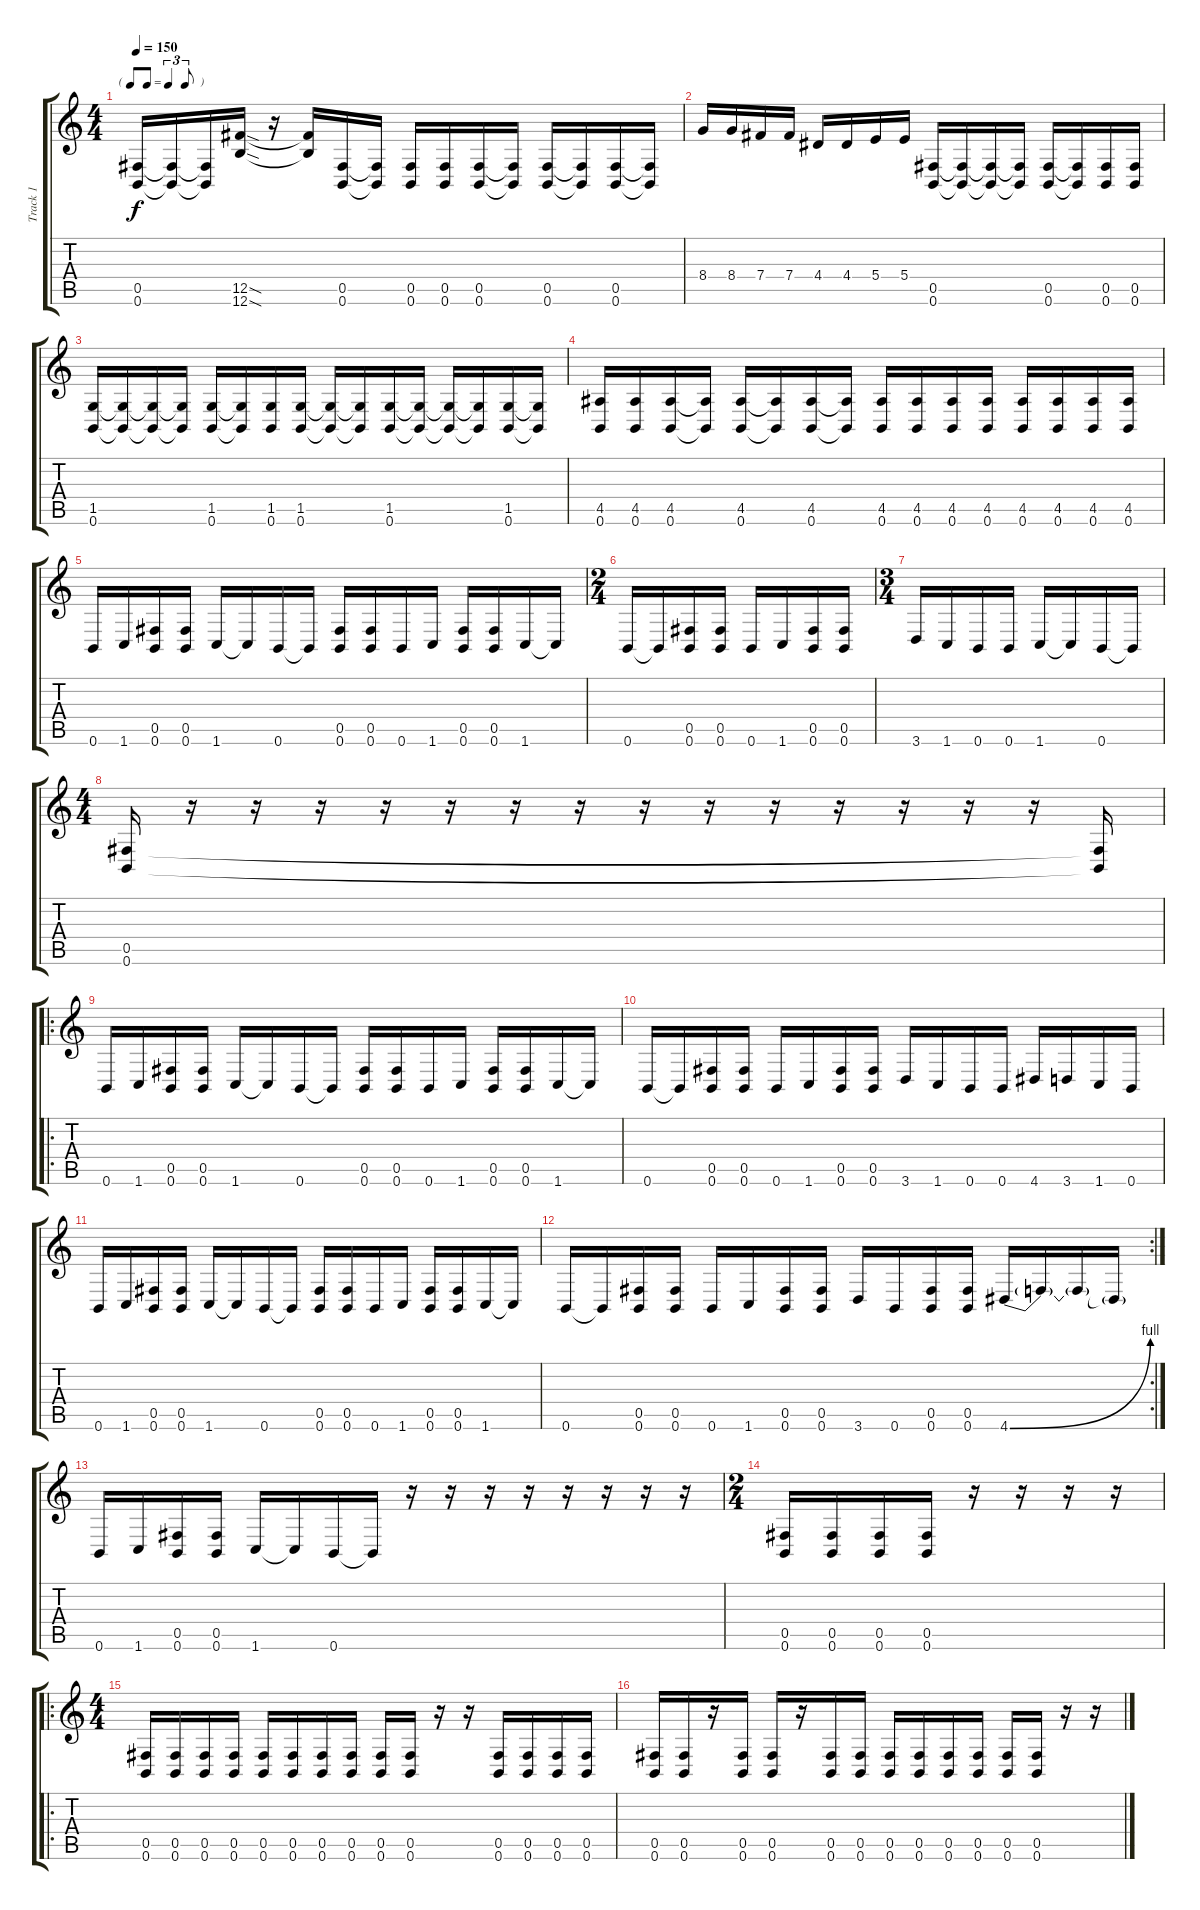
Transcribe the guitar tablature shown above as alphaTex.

\track ("Track 1" "Track 1") {instrument distortionguitar}
\staff {score tabs}
\tuning (Db4 Ab3 E3 B2 Gb2 B1) {hide}
\ts (4 4)
\tf triplet8th
\tempo 150
\clef g2
\ks c
(0.5 0.6).16{dy f} (0.5{t} 0.6{t}).16 (0.5{t} 0.6{t}).16 (12.5{sod} 12.6{sod}).16 r.16 (12.5{t} 12.6{t}).16 (0.5 0.6).16 (0.5{t} 0.6{t}).16 (0.5 0.6).16 (0.5 0.6).16 (0.5 0.6).16 (0.5{t} 0.6{t}).16 (0.5 0.6).16 (0.5{t} 0.6{t}).16 (0.5 0.6).16 (0.5{t} 0.6{t}).16 |
8.4.16 8.4.16 7.4.16 7.4.16 4.4.16 4.4.16 5.4.16 5.4.16 (0.5 0.6).16 (0.5{t} 0.6{t}).16 (0.5{t} 0.6{t}).16 (0.5{t} 0.6{t}).16 (0.5 0.6).16 (0.5{t} 0.6{t}).16 (0.5 0.6).16 (0.5 0.6).16 |
(1.5 0.6).16 (1.5{t} 0.6{t}).16 (1.5{t} 0.6{t}).16 (1.5{t} 0.6{t}).16 (1.5 0.6).16 (1.5{t} 0.6{t}).16 (1.5 0.6).16 (1.5 0.6).16 (1.5{t} 0.6{t}).16 (1.5{t} 0.6{t}).16 (1.5 0.6).16 (1.5{t} 0.6{t}).16 (1.5{t} 0.6{t}).16 (1.5{t} 0.6{t}).16 (1.5 0.6).16 (1.5{t} 0.6{t}).16 |
(4.5 0.6).16 (4.5 0.6).16 (4.5 0.6).16 (4.5{t} 0.6{t}).16 (4.5 0.6).16 (4.5{t} 0.6{t}).16 (4.5 0.6).16 (4.5{t} 0.6{t}).16 (4.5 0.6).16 (4.5 0.6).16 (4.5 0.6).16 (4.5 0.6).16 (4.5 0.6).16 (4.5 0.6).16 (4.5 0.6).16 (4.5 0.6).16 |
0.6.16 1.6.16 (0.5 0.6).16 (0.5 0.6).16 1.6.16 1.6{t}.16 0.6.16 0.6{t}.16 (0.5 0.6).16 (0.5 0.6).16 0.6.16 1.6.16 (0.5 0.6).16 (0.5 0.6).16 1.6.16 1.6{t}.16 |
\ts (2 4)
0.6.16 0.6{t}.16 (0.5 0.6).16 (0.5 0.6).16 0.6.16 1.6.16 (0.5 0.6).16 (0.5 0.6).16 |
\ts (3 4)
3.6.16 1.6.16 0.6.16 0.6.16 1.6.16 1.6{t}.16 0.6.16 0.6{t}.16 |
\ts (4 4)
(0.5 0.6).16 r.16 r.16 r.16 r.16 r.16 r.16 r.16 r.16 r.16 r.16 r.16 r.16 r.16 r.16 (0.5{t} 0.6{t}).16 |
\ro
0.6.16 1.6.16 (0.5 0.6).16 (0.5 0.6).16 1.6.16 1.6{t}.16 0.6.16 0.6{t}.16 (0.5 0.6).16 (0.5 0.6).16 0.6.16 1.6.16 (0.5 0.6).16 (0.5 0.6).16 1.6.16 1.6{t}.16 |
0.6.16 0.6{t}.16 (0.5 0.6).16 (0.5 0.6).16 0.6.16 1.6.16 (0.5 0.6).16 (0.5 0.6).16 3.6.16 1.6.16 0.6.16 0.6.16 4.6.16 3.6.16 1.6.16 0.6.16 |
0.6.16 1.6.16 (0.5 0.6).16 (0.5 0.6).16 1.6.16 1.6{t}.16 0.6.16 0.6{t}.16 (0.5 0.6).16 (0.5 0.6).16 0.6.16 1.6.16 (0.5 0.6).16 (0.5 0.6).16 1.6.16 1.6{t}.16 |
\rc 2
0.6.16 0.6{t}.16 (0.5 0.6).16 (0.5 0.6).16 0.6.16 1.6.16 (0.5 0.6).16 (0.5 0.6).16 3.6.16 0.6.16 (0.5 0.6).16 (0.5 0.6).16 4.6{be (bend 0 0 60 4)}.16 4.6{t}.16 4.6{t}.16 4.6{t}.16 |
0.6.16 1.6.16 (0.5 0.6).16 (0.5 0.6).16 1.6.16 1.6{t}.16 0.6.16 0.6{t}.16 r.16 r.16 r.16 r.16 r.16 r.16 r.16 r.16 |
\ts (2 4)
(0.5 0.6).16 (0.5 0.6).16 (0.5 0.6).16 (0.5 0.6).16 r.16 r.16 r.16 r.16 |
\ro
\ts (4 4)
(0.5 0.6).16 (0.5 0.6).16 (0.5 0.6).16 (0.5 0.6).16 (0.5 0.6).16 (0.5 0.6).16 (0.5 0.6).16 (0.5 0.6).16 (0.5 0.6).16 (0.5 0.6).16 r.16 r.16 (0.5 0.6).16 (0.5 0.6).16 (0.5 0.6).16 (0.5 0.6).16 |
(0.5 0.6).16 (0.5 0.6).16 r.16 (0.5 0.6).16 (0.5 0.6).16 r.16 (0.5 0.6).16 (0.5 0.6).16 (0.5 0.6).16 (0.5 0.6).16 (0.5 0.6).16 (0.5 0.6).16 (0.5 0.6).16 (0.5 0.6).16 r.16 r.16
